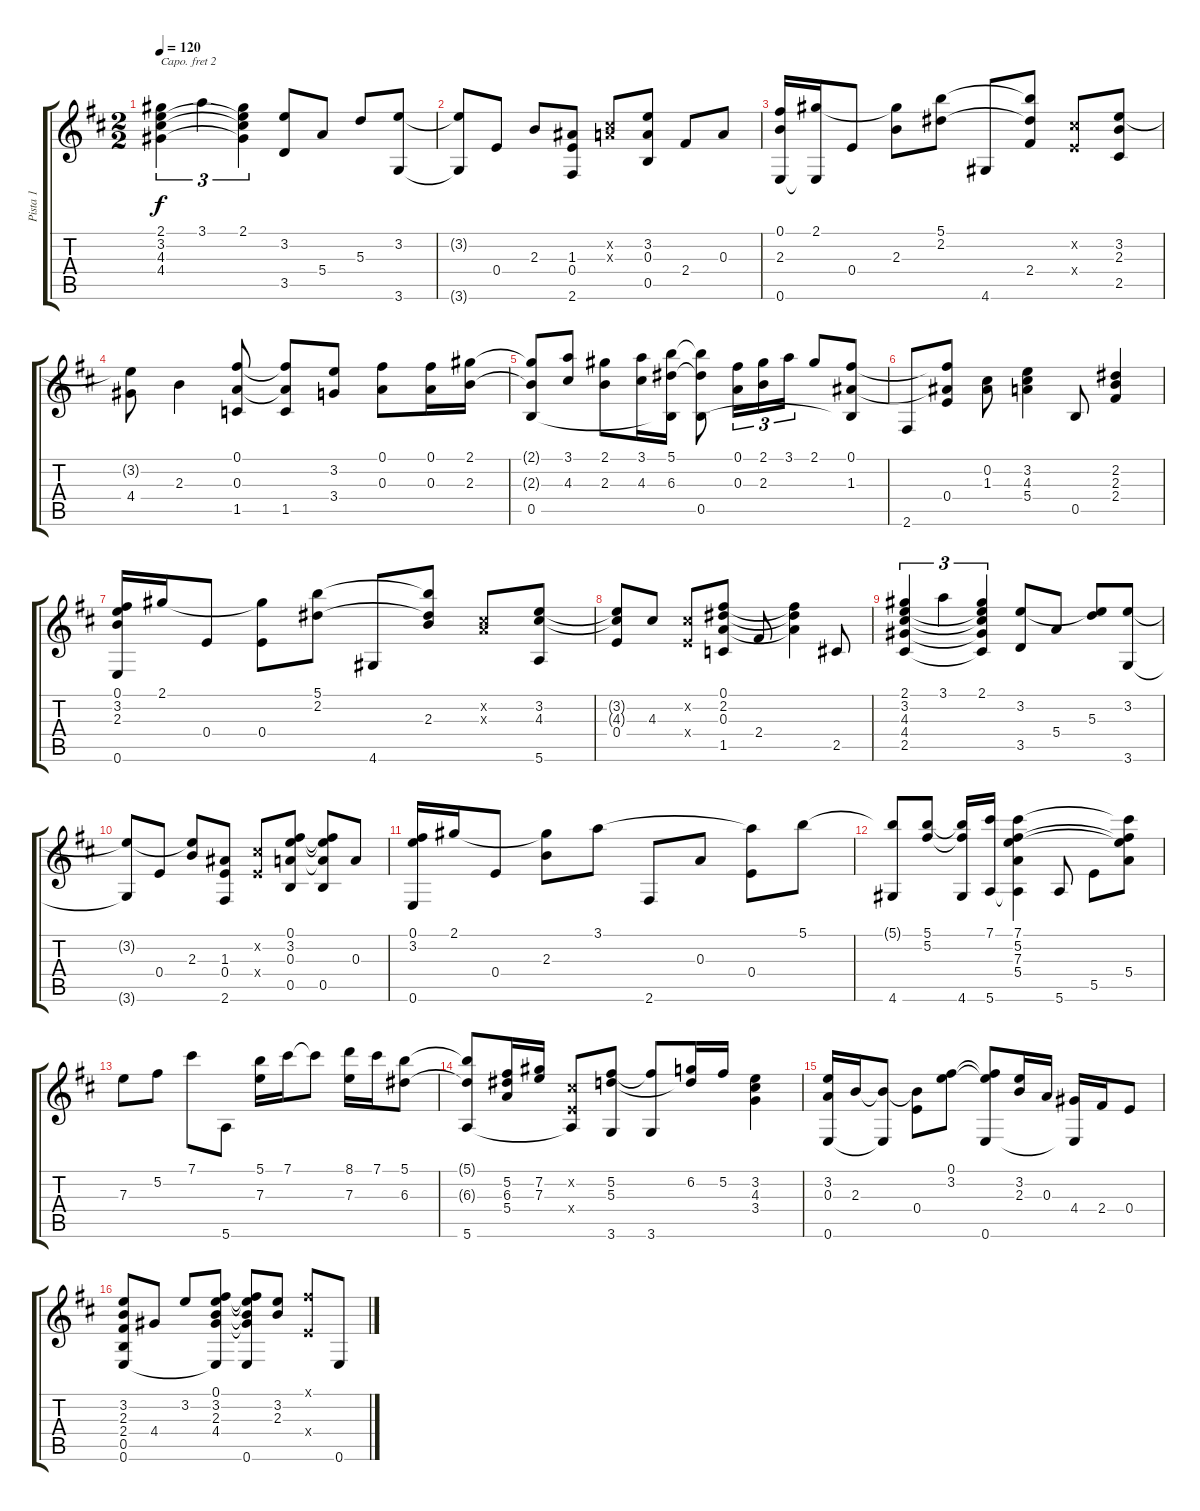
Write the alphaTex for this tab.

\track ("Pista 1" "Pista 1") {instrument acousticguitarsteel}
\staff {score tabs}
\capo 2
\tuning (E4 B3 G3 D3 A2 D2) {hide}
\ts (2 2)
\tempo 120
\clef g2
\ks d
(2.1 3.2 4.3 4.4).4{tu (3 2) dy f} 3.1.4{tu (3 2)} (2.1 3.2{t} 4.3{t} 4.4{t}).4{tu (3 2)} (3.2 3.5).8 5.4.8 5.3.8 (3.2 3.6).8 |
(3.2{t} 3.6{t}).8 0.4.8 2.3.8 (1.3 0.4 2.6).8 (0.2{x} 0.3{x}).8 (3.2 0.3 0.5).8 2.4.8 0.3.8 |
(0.1 2.3 0.6).16 (2.1 0.6{t}).16 0.4.8 (2.1{t} 2.3).8 (5.1 2.2).8 4.6.8 (5.1{t} 2.2{t} 2.4).8 (0.2{x} 0.4{x}).8 (3.2 2.3 2.5).8 |
(3.2{t} 4.4).8 2.3.4 (0.1 0.3 1.5).8 (0.1{t} 0.3{t} 1.5).8 (3.2 3.4).8 (0.1 0.3).8 (0.1 0.3).16 (2.1 2.3).16 |
(2.1{t} 2.3{t} 0.5).8 (3.1 4.3).8 (2.1 2.3).8 (3.1 4.3).16 (5.1 6.3 0.5{t}).16 (5.1{t} 6.3{t} 0.5).8 (0.1 0.3).16{tu (3 2)} (2.1 2.3).16{tu (3 2)} 3.1.16{tu (3 2)} 2.1.8 (0.1 1.3 0.5{t}).8 |
2.6.8 (0.1{t} 1.3{t} 0.4).8 (0.2 1.3).8 (3.2 4.3 5.4).4 0.5.8 (2.2 2.3 2.4).4 |
(0.1 3.2 2.3 0.6).16 2.1.16 0.4.8 (2.1{t} 0.4).8 (5.1 2.2).8 4.6.8 (5.1{t} 2.2{t} 2.3).8 (0.2{x} 0.3{x}).8 (3.2 4.3 5.6).8 |
(3.2{t} 4.3{t} 0.4).8 4.3.8 (0.2{x} 0.4{x}).8 (0.1 2.2 0.3 1.5).8 2.4.8 (0.1{t} 2.2{t} 0.3{t}).4 2.5.8 |
(2.1 3.2 4.3 4.4 2.5).4{tu (3 2)} 3.1.4{tu (3 2)} (2.1 3.2{t} 4.3{t} 4.4{t} 2.5{t}).4{tu (3 2)} (3.2 3.5).8 5.4.8 (3.2{t} 5.3).8 (3.2 3.6).8 |
(3.2{t} 3.6{t}).8 0.4.8 (3.2{t} 2.3).8 (1.3 0.4 2.6).8 (0.2{x} 0.4{x}).8 (0.1 3.2 0.3 0.5).8 (0.1{t} 3.2{t} 0.3{t} 0.5).8 0.3.8 |
(0.1 3.2 0.6).16 2.1.16 0.4.8 (2.1{t} 2.3).8 3.1.8 2.6.8 0.3.8 (3.1{t} 0.4).8 5.1.8 |
(5.1{t} 4.6).8 (5.1 5.2).8 (5.1{t} 5.2{t} 4.6).16 (7.1 5.6).16 (7.1 5.2 7.3 5.4 5.6{t}).4 5.6.8 5.5.8 (7.1{t} 5.2{t} 7.3{t} 5.4).8 |
7.3.8 5.2.8 7.1.8 5.6.8 (5.1 7.3).16 7.1.16 7.1{t}.8 (8.1 7.3).16 7.1.16 (5.1 6.3).8 |
(5.1{t} 6.3{t} 5.6).8 (5.2 6.3 5.4).16 (7.2 7.3).16 (0.2{x} 0.4{x} 5.6{t}).8 (5.2 5.3 3.6).8 (5.2{t} 3.6).8 (6.2 5.3{t}).16 5.2.16 (3.2 4.3 3.4).4 |
(3.2 0.3 0.6).16 2.3.16 (2.3{t} 0.6{t}).8 (2.3{t} 0.4).8 (0.1 3.2).8 (0.1{t} 3.2{t} 0.6).8 (3.2 2.3).16 0.3.16 (4.4 0.6{t}).16 2.4.16 0.4.8 |
(3.2 2.3 2.4 0.5 0.6).8 4.4.8 3.2.8 (0.1 3.2 2.3 4.4 0.6{t}).8 (0.1{t} 3.2{t} 2.3{t} 4.4{t} 0.6).8 (3.2 2.3).8 (0.1{x} 0.4{x}).8 0.6.8
